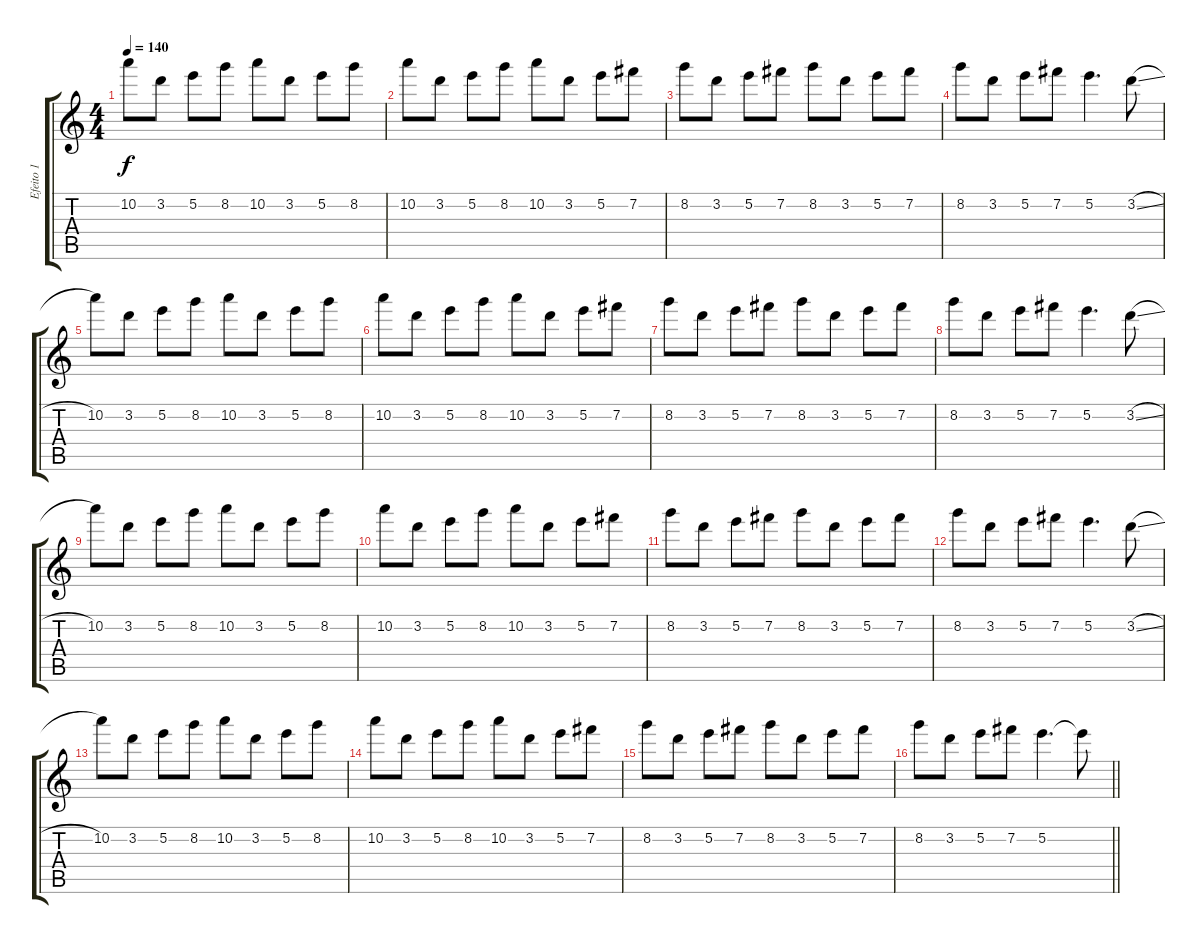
\track ("Efeito 1" "Efeito 1") {instrument lead1square}
\staff {score tabs}
\tuning (E6 B5 G5 D5 A4 E4) {hide}
\ts (4 4)
\tempo 140
\clef g2
\ks c
10.2.8{dy f} 3.2.8 5.2.8 8.2.8 10.2.8 3.2.8 5.2.8 8.2.8 |
10.2.8 3.2.8 5.2.8 8.2.8 10.2.8 3.2.8 5.2.8 7.2.8 |
8.2.8 3.2.8 5.2.8 7.2.8 8.2.8 3.2.8 5.2.8 7.2.8 |
8.2.8 3.2.8 5.2.8 7.2.8 5.2.4{d} 3.2{sl}.8 |
10.2.8 3.2.8 5.2.8 8.2.8 10.2.8 3.2.8 5.2.8 8.2.8 |
10.2.8 3.2.8 5.2.8 8.2.8 10.2.8 3.2.8 5.2.8 7.2.8 |
8.2.8 3.2.8 5.2.8 7.2.8 8.2.8 3.2.8 5.2.8 7.2.8 |
8.2.8 3.2.8 5.2.8 7.2.8 5.2.4{d} 3.2{sl}.8 |
10.2.8 3.2.8 5.2.8 8.2.8 10.2.8 3.2.8 5.2.8 8.2.8 |
10.2.8 3.2.8 5.2.8 8.2.8 10.2.8 3.2.8 5.2.8 7.2.8 |
8.2.8 3.2.8 5.2.8 7.2.8 8.2.8 3.2.8 5.2.8 7.2.8 |
8.2.8 3.2.8 5.2.8 7.2.8 5.2.4{d} 3.2{sl}.8 |
10.2.8 3.2.8 5.2.8 8.2.8 10.2.8 3.2.8 5.2.8 8.2.8 |
10.2.8 3.2.8 5.2.8 8.2.8 10.2.8 3.2.8 5.2.8 7.2.8 |
8.2.8 3.2.8 5.2.8 7.2.8 8.2.8 3.2.8 5.2.8 7.2.8 |
\barLineRight lightlight
8.2.8 3.2.8 5.2.8 7.2.8 5.2.4{d} 5.2{t}.8
